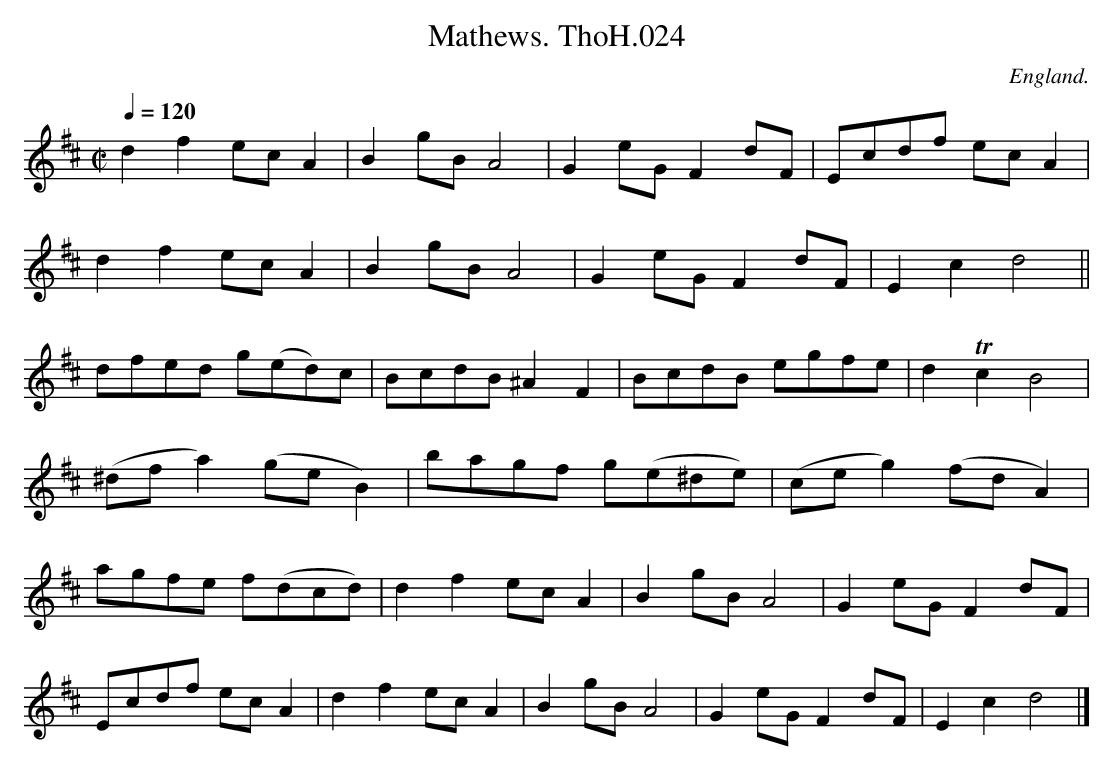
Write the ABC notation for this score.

X:1
T:Mathews. ThoH.024
Q:1/4=120
M:C|
L:1/8
O:England.
K:D
d2f2ecA2|B2gBA4|G2eGF2dF|Ecdf ecA2|
d2f2ecA2|B2gBA4|G2eGF2dF|E2c2d4||
dfed g(ed)c|BcdB^A2F2|BcdB egfe|d2Tc2B4|
(^dfa2)(geB2)|bagf g(e^de)|(ceg2)(fdA2)|
agfe f(dcd)|d2f2ecA2|B2gBA4|G2eGF2dF|
Ecdf ecA2|d2f2ecA2|B2gBA4|G2eGF2dF|E2c2d4|]
